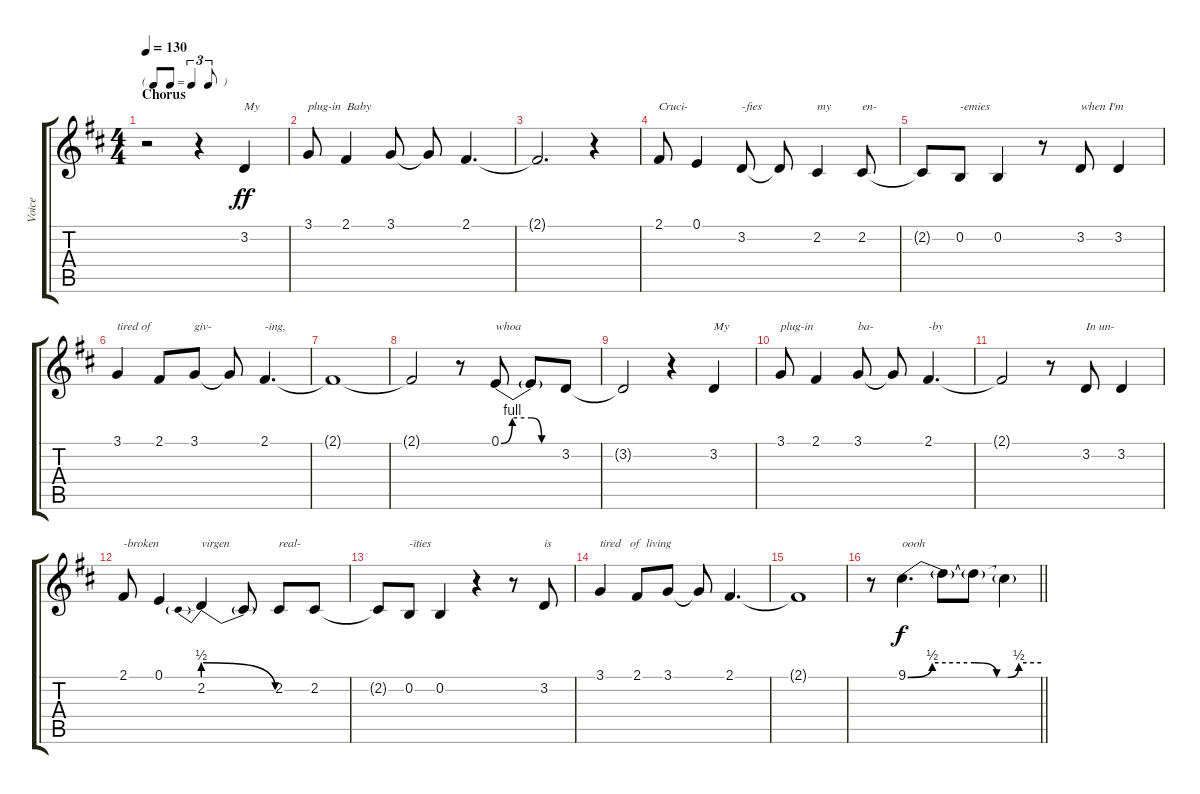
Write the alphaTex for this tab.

\track ("Voice" "Voice") {instrument synthvoice}
\staff {score tabs}
\tuning (E4 B3 G3 D3 A2 E2) {hide}
\ts (4 4)
\tf triplet8th
\section ("" "Chorus")
\tempo 130
\clef g2
\ks d
r.2{dy fff} r.4 3.2.4{txt "My" dy ff} |
3.1.8{txt "plug-in  Baby"} 2.1.4 3.1.8 3.1{t}.8 2.1.4{d} |
2.1{t}.2{d} r.4 |
2.1.8{txt "Cruci-"} 0.1.4 3.2.8{txt "-fies"} 3.2{t}.8 2.2.4{txt "my"} 2.2.8{txt "en-"} |
2.2{t}.8 0.2.8{txt "-emies"} 0.2.4 r.8 3.2.8{txt "when I'm"} 3.2.4 |
3.1.4{txt "tired of"} 2.1.8 3.1.8{txt "giv-"} 3.1{t}.8 2.1.4{d txt "-ing,"} |
2.1{t}.1 |
2.1{t}.2 r.8 0.1{be (custom 0 0 11 4 30 4 40 0 50 0 60 0)}.8{txt "whoa"} 0.1{t}.8 3.2.8 |
3.2{t}.2 r.4 3.2.4{txt "My"} |
3.1.8{txt "plug-in"} 2.1.4 3.1.8{txt "ba-"} 3.1{t}.8 2.1.4{d txt "-by"} |
2.1{t}.2 r.8 3.2.8{txt "In un-"} 3.2.4 |
2.1.8{txt "-broken"} 0.1.4 2.2{be (prebendrelease 0 2 60 0)}.4{txt "virgen"} 2.2{t}.8 2.2.8{txt "real-"} 2.2.8 |
2.2{t}.8 0.2.8{txt "-ities"} 0.2.4 r.4 r.8 3.2.8{txt "is"} |
3.1.4{txt "tired   of  living"} 2.1.8 3.1.8 3.1{t}.8 2.1.4{d} |
2.1{t}.1 |
\barLineRight lightlight
r.8 9.1{be (custom 0 0 11 2 30 2 40 0 45 0 50 2 60 2)}.4{d txt "oooh" dy f} 9.1{t}.8 9.1{t}.8 9.1{t}.4
